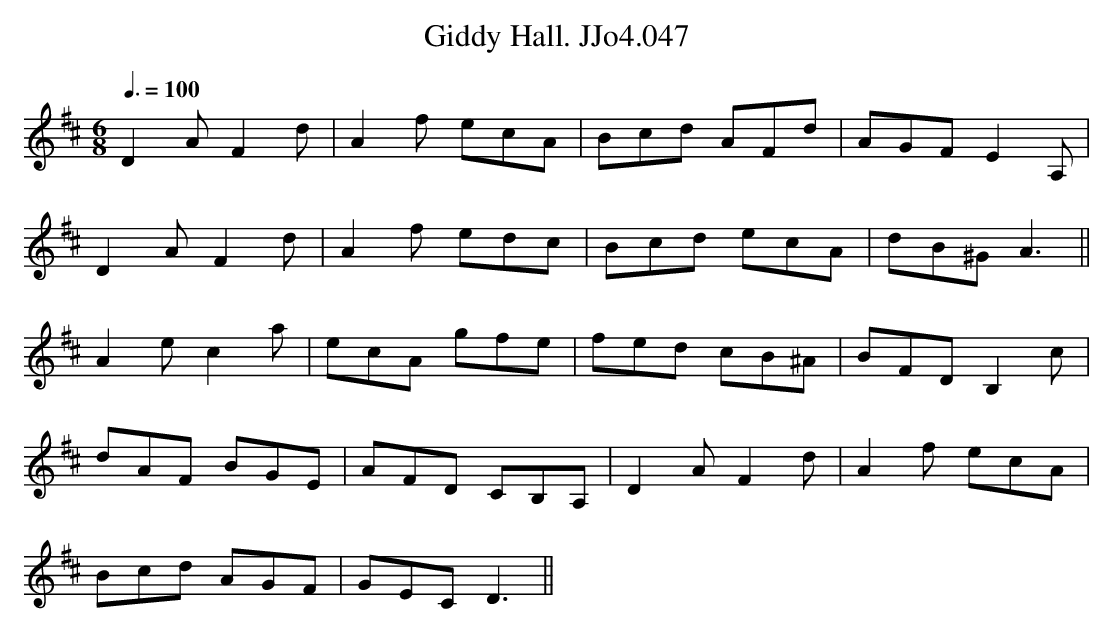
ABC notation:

X:1
T:Giddy Hall. JJo4.047
M:6/8
L:1/8
Q:3/8=100
K:D
D2AF2d|A2f ecA|Bcd AFd|AGFE2A,|
D2AF2d|A2f edc|Bcd ecA|dB^GA3||
A2ec2a|ecA gfe|fed cB^A|BFDB,2c|
dAF BGE|AFD CB,A,|D2AF2d|A2f ecA|
Bcd AGF|GECD3||
